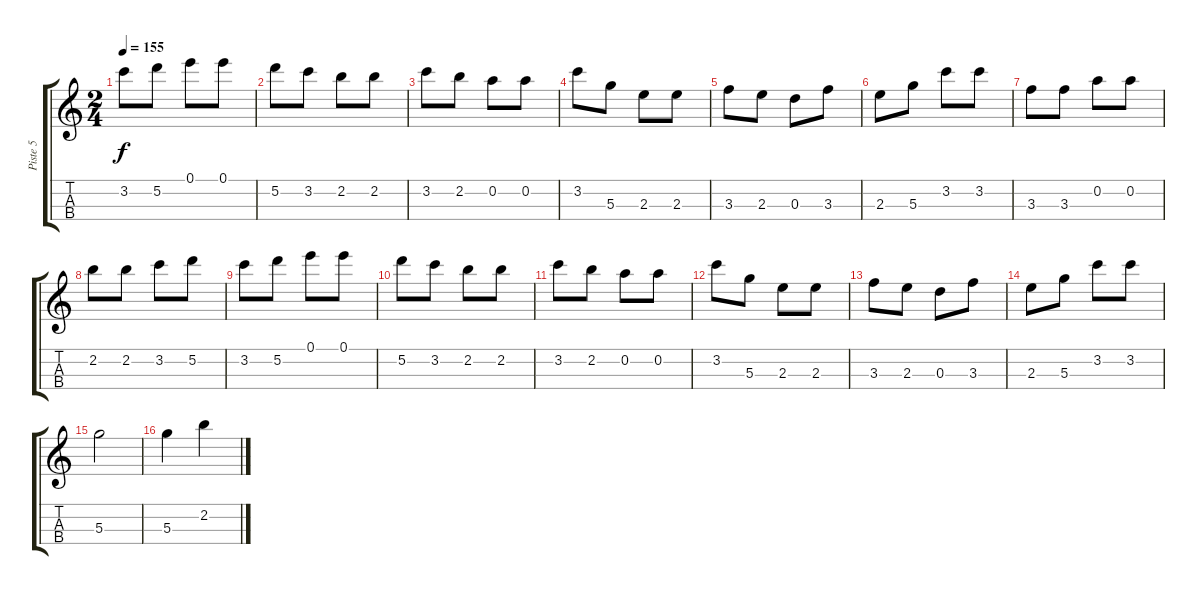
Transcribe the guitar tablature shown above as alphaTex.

\track ("Piste 5" "Piste 5") {instrument banjo}
\staff {score tabs}
\tuning (E5 A4 D4 G3) {hide}
\displaytranspose 12
\ts (2 4)
\tempo 155
\clef g2
\ks c
3.2.8{dy f} 5.2.8 0.1.8 0.1.8 |
5.2.8 3.2.8 2.2.8 2.2.8 |
3.2.8 2.2.8 0.2.8 0.2.8 |
3.2.8 5.3.8 2.3.8 2.3.8 |
3.3.8 2.3.8 0.3.8 3.3.8 |
2.3.8 5.3.8 3.2.8 3.2.8 |
3.3.8 3.3.8 0.2.8 0.2.8 |
2.2.8 2.2.8 3.2.8 5.2.8 |
3.2.8 5.2.8 0.1.8 0.1.8 |
5.2.8 3.2.8 2.2.8 2.2.8 |
3.2.8 2.2.8 0.2.8 0.2.8 |
3.2.8 5.3.8 2.3.8 2.3.8 |
3.3.8 2.3.8 0.3.8 3.3.8 |
2.3.8 5.3.8 3.2.8 3.2.8 |
5.3.2 |
5.3.4 2.2.4
